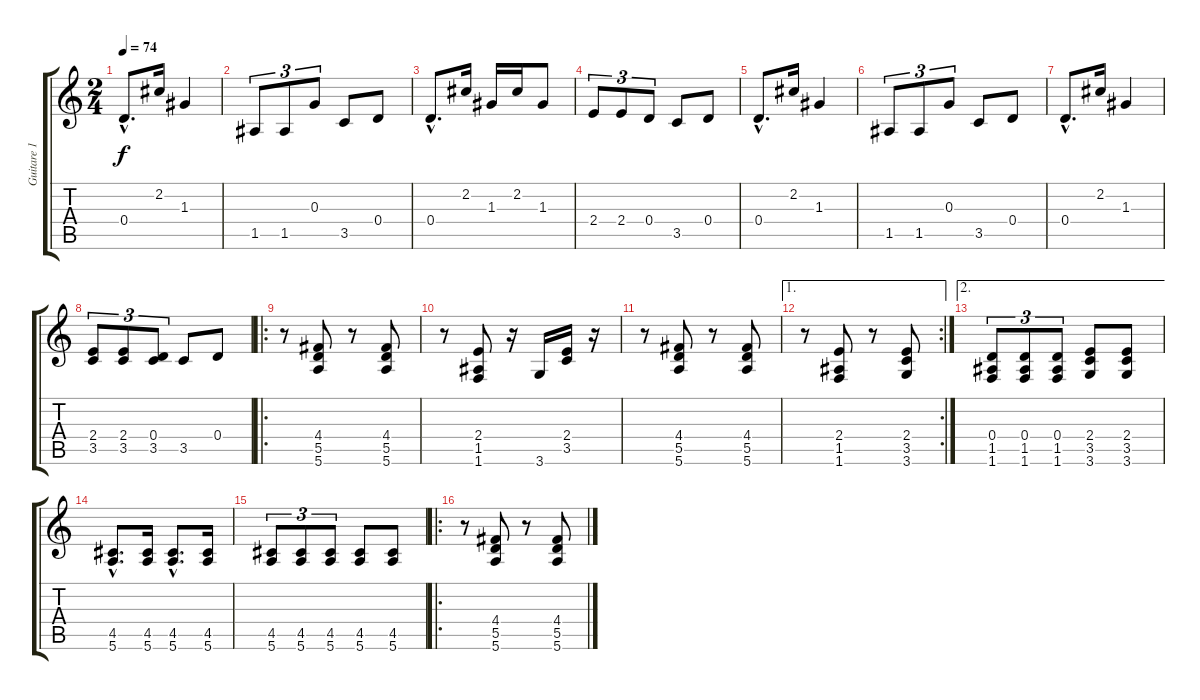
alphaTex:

\track ("Guitare 1" "Guitare 1") {instrument acousticguitarsteel}
\staff {score tabs}
\tuning (E4 B3 G3 D3 A2 E2) {hide}
\ts (2 4)
\tempo 74
\clef g2
\ks c
0.4{hac}.8{d dy f instrument acousticguitarsteel} 2.2.16 1.3.4 |
1.5.8{tu (3 2)} 1.5.8{tu (3 2)} 0.3.8{tu (3 2)} 3.5.8 0.4.8 |
0.4{hac}.8{d} 2.2.16 1.3.16 2.2.16 1.3.8 |
2.4.8{tu (3 2)} 2.4.8{tu (3 2)} 0.4.8{tu (3 2)} 3.5.8 0.4.8 |
0.4{hac}.8{d} 2.2.16 1.3.4 |
1.5.8{tu (3 2)} 1.5.8{tu (3 2)} 0.3.8{tu (3 2)} 3.5.8 0.4.8 |
0.4{hac}.8{d} 2.2.16 1.3.4 |
(2.4 3.5).8{tu (3 2)} (2.4 3.5).8{tu (3 2)} (0.4 3.5).8{tu (3 2)} 3.5.8 0.4.8 |
\ro
r.8 (4.4 5.5 5.6).8 r.8 (4.4 5.5 5.6).8 |
r.8 (2.4 1.5 1.6).8 r.16 3.6.16 (2.4 3.5).16 r.16 |
r.8 (4.4 5.5 5.6).8 r.8 (4.4 5.5 5.6).8 |
\ae 1
\rc 2
r.8 (2.4 1.5 1.6).8 r.8 (2.4 3.5 3.6).8 |
\ae 2
(0.4 1.5 1.6).8{tu (3 2)} (0.4 1.5 1.6).8{tu (3 2)} (0.4 1.5 1.6).8{tu (3 2)} (2.4 3.5 3.6).8 (2.4 3.5 3.6).8 |
(4.5{hac} 5.6{hac}).8{d} (4.5 5.6).16 (4.5{hac} 5.6{hac}).8{d} (4.5 5.6).16 |
(4.5 5.6).8{tu (3 2)} (4.5 5.6).8{tu (3 2)} (4.5 5.6).8{tu (3 2)} (4.5 5.6).8 (4.5 5.6).8 |
\ro
r.8 (4.4 5.5 5.6).8 r.8 (4.4 5.5 5.6).8
